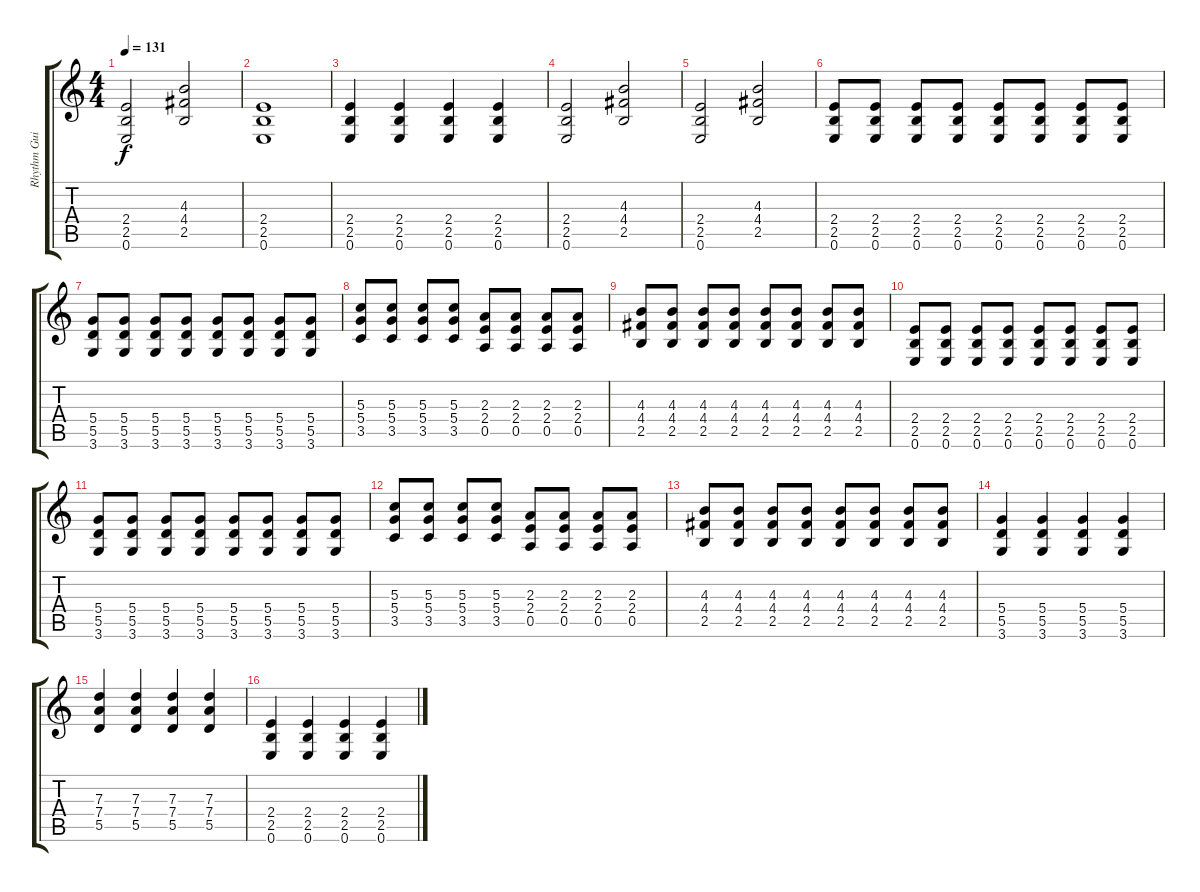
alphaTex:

\track ("Rhythm Guitar" "Rhythm Gui") {instrument distortionguitar}
\staff {score tabs}
\tuning (E4 B3 G3 D3 A2 E2) {hide}
\ts (4 4)
\tempo 131
\clef g2
\ks c
(2.4 2.5 0.6).2{dy f} (4.3 4.4 2.5).2 |
(2.4 2.5 0.6).1 |
(2.4 2.5 0.6).4 (2.4 2.5 0.6).4 (2.4 2.5 0.6).4 (2.4 2.5 0.6).4 |
(2.4 2.5 0.6).2 (4.3 4.4 2.5).2 |
(2.4 2.5 0.6).2 (4.3 4.4 2.5).2 |
(2.4 2.5 0.6).8 (2.4 2.5 0.6).8 (2.4 2.5 0.6).8 (2.4 2.5 0.6).8 (2.4 2.5 0.6).8 (2.4 2.5 0.6).8 (2.4 2.5 0.6).8 (2.4 2.5 0.6).8 |
(5.4 5.5 3.6).8 (5.4 5.5 3.6).8 (5.4 5.5 3.6).8 (5.4 5.5 3.6).8 (5.4 5.5 3.6).8 (5.4 5.5 3.6).8 (5.4 5.5 3.6).8 (5.4 5.5 3.6).8 |
(5.3 5.4 3.5).8 (5.3 5.4 3.5).8 (5.3 5.4 3.5).8 (5.3 5.4 3.5).8 (2.3 2.4 0.5).8 (2.3 2.4 0.5).8 (2.3 2.4 0.5).8 (2.3 2.4 0.5).8 |
(4.3 4.4 2.5).8 (4.3 4.4 2.5).8 (4.3 4.4 2.5).8 (4.3 4.4 2.5).8 (4.3 4.4 2.5).8 (4.3 4.4 2.5).8 (4.3 4.4 2.5).8 (4.3 4.4 2.5).8 |
(2.4 2.5 0.6).8 (2.4 2.5 0.6).8 (2.4 2.5 0.6).8 (2.4 2.5 0.6).8 (2.4 2.5 0.6).8 (2.4 2.5 0.6).8 (2.4 2.5 0.6).8 (2.4 2.5 0.6).8 |
(5.4 5.5 3.6).8 (5.4 5.5 3.6).8 (5.4 5.5 3.6).8 (5.4 5.5 3.6).8 (5.4 5.5 3.6).8 (5.4 5.5 3.6).8 (5.4 5.5 3.6).8 (5.4 5.5 3.6).8 |
(5.3 5.4 3.5).8 (5.3 5.4 3.5).8 (5.3 5.4 3.5).8 (5.3 5.4 3.5).8 (2.3 2.4 0.5).8 (2.3 2.4 0.5).8 (2.3 2.4 0.5).8 (2.3 2.4 0.5).8 |
(4.3 4.4 2.5).8 (4.3 4.4 2.5).8 (4.3 4.4 2.5).8 (4.3 4.4 2.5).8 (4.3 4.4 2.5).8 (4.3 4.4 2.5).8 (4.3 4.4 2.5).8 (4.3 4.4 2.5).8 |
(5.4 5.5 3.6).4 (5.4 5.5 3.6).4 (5.4 5.5 3.6).4 (5.4 5.5 3.6).4 |
(7.3 7.4 5.5).4 (7.3 7.4 5.5).4 (7.3 7.4 5.5).4 (7.3 7.4 5.5).4 |
(2.4 2.5 0.6).4 (2.4 2.5 0.6).4 (2.4 2.5 0.6).4 (2.4 2.5 0.6).4
